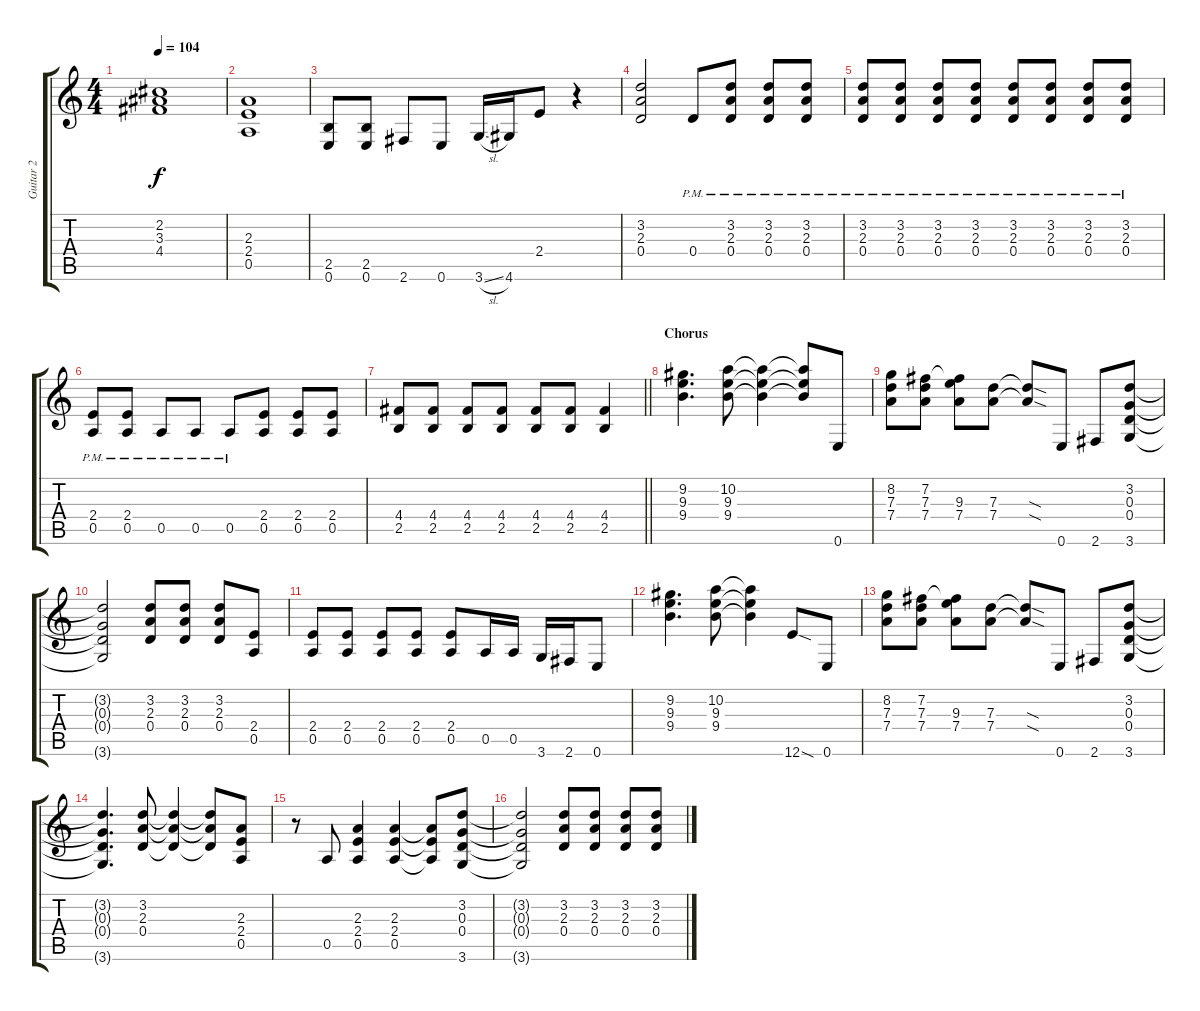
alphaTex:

\track ("Guitar 2" "Guitar 2") {instrument overdrivenguitar}
\staff {score tabs}
\tuning (E4 B3 G3 D3 A2 E2) {hide}
\ts (4 4)
\tempo 104
\clef g2
\ks c
(2.2 3.3 4.4).1{dy f} |
(2.3 2.4 0.5).1 |
(2.5 0.6).8 (2.5 0.6).8 2.6.8 0.6.8 3.6{sl}.16 4.6.16 2.4.8 r.4 |
(3.2 2.3 0.4).2 0.4{pm}.8 (3.2{pm} 2.3{pm} 0.4{pm}).8 (3.2{pm} 2.3{pm} 0.4{pm}).8 (3.2{pm} 2.3{pm} 0.4{pm}).8 |
(3.2{pm} 2.3{pm} 0.4{pm}).8 (3.2{pm} 2.3{pm} 0.4{pm}).8 (3.2{pm} 2.3{pm} 0.4{pm}).8 (3.2{pm} 2.3{pm} 0.4{pm}).8 (3.2{pm} 2.3{pm} 0.4{pm}).8 (3.2{pm} 2.3{pm} 0.4{pm}).8 (3.2{pm} 2.3{pm} 0.4{pm}).8 (3.2{pm} 2.3{pm} 0.4{pm}).8 |
(2.4{pm} 0.5{pm}).8 (2.4{pm} 0.5{pm}).8 0.5{pm}.8 0.5{pm}.8 0.5{pm}.8 (2.4 0.5).8 (2.4 0.5).8 (2.4 0.5).8 |
\barLineRight lightlight
(4.4 2.5).8 (4.4 2.5).8 (4.4 2.5).8 (4.4 2.5).8 (4.4 2.5).8 (4.4 2.5).8 (4.4 2.5).4 |
\section ("" "Chorus")
(9.2 9.3 9.4).4{d} (10.2 9.3 9.4).8 (10.2{t} 9.3{t} 9.4{t}).4 (10.2{t} 9.3{t} 9.4{t}).8 0.6.8 |
(8.2 7.3 7.4).8 (7.2 7.3 7.4).8 (7.2{t} 9.3 7.4).8 (7.3 7.4).8 (7.3{sod t} 7.4{sod t}).8 0.6.8 2.6.8 (3.2 0.3 0.4 3.6).8 |
(3.2{t} 0.3{t} 0.4{t} 3.6{t}).2 (3.2 2.3 0.4).8 (3.2 2.3 0.4).8 (3.2 2.3 0.4).8 (2.4 0.5).8 |
(2.4 0.5).8 (2.4 0.5).8 (2.4 0.5).8 (2.4 0.5).8 (2.4 0.5).8 0.5.16 0.5.16 3.6.16 2.6.16 0.6.8 |
(9.2 9.3 9.4).4{d} (10.2 9.3 9.4).8 (10.2{t} 9.3{t} 9.4{t}).4 12.6{sod}.8 0.6.8 |
(8.2 7.3 7.4).8 (7.2 7.3 7.4).8 (7.2{t} 9.3 7.4).8 (7.3 7.4).8 (7.3{sod t} 7.4{sod t}).8 0.6.8 2.6.8 (3.2 0.3 0.4 3.6).8 |
(3.2{t} 0.3{t} 0.4{t} 3.6{t}).4{d} (3.2 2.3 0.4).8 (3.2{t} 2.3{t} 0.4{t}).4 (3.2{t} 2.3{t} 0.4{t}).8 (2.3 2.4 0.5).8 |
r.8 0.5.8 (2.3 2.4 0.5).4 (2.3 2.4 0.5).4 (2.3{t} 2.4{t} 0.5{t}).8 (3.2 0.3 0.4 3.6).8 |
(3.2{t} 0.3{t} 0.4{t} 3.6{t}).2 (3.2 2.3 0.4).8 (3.2 2.3 0.4).8 (3.2 2.3 0.4).8 (3.2 2.3 0.4).8
